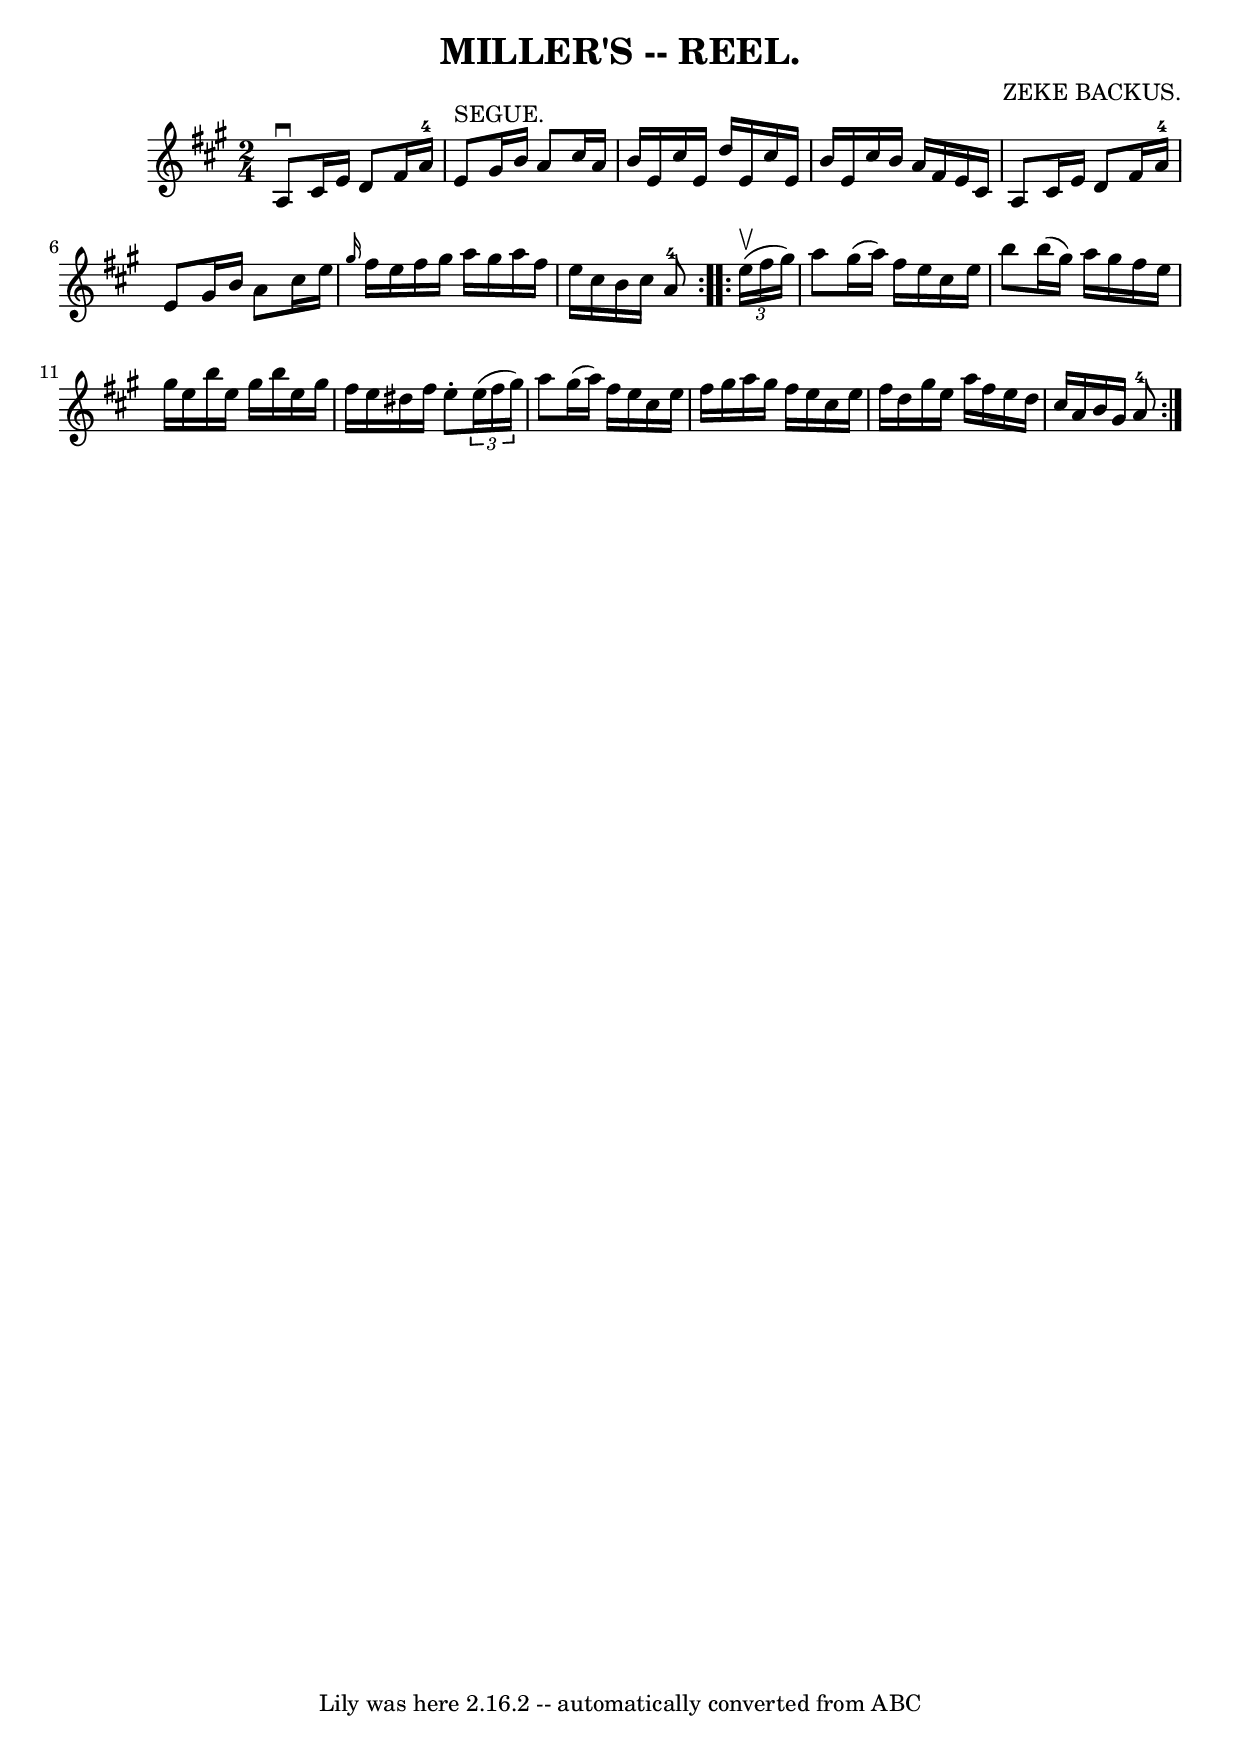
\version "2.16.2"
\include "Mammoth.ily"
\header {
  %% book = "Coles"
  composer = "ZEKE BACKUS."
  crossRefNumber = "1"
  footnotes = ""
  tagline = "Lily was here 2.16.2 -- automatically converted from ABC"
  title = "MILLER'S -- REEL."

}
voicedefault =  {



  \repeat volta 2 {

    \time 2/4 
    \key a \major
    a8^\downbow cis'16 e'16 d'8 fis'16    
    a'16-4 |
    e'8^"SEGUE." gis'16 b'16 a'8 cis''16 a'16  
    |
    b'16 e'16 cis''16 e'16 d''16 e'16 cis''16 e'16  
    |
    b'16 e'16 cis''16 b'16 a'16 fis'16 e'16 cis'16  
    |
    a8 cis'16 e'16 d'8 fis'16 a'16-4 |
    e'8  
    gis'16 b'16 a'8 cis''16 e''16  |
    \grace { gis''16  
	   }   
    fis''16 e''16 fis''16 gis''16 a''16 gis''16 a''16 fis''16  
    |
    e''16 cis''16 b'16 cis''16 a'8-4 
  }     

  \repeat volta 2 {
    \times 2/3 { e''16 (^\upbow fis''16 gis''16) 
	       } 
    |
    a''8 gis''16 (a''16) fis''16 e''16 cis''16 e''16 
    |
    b''8 b''16 (gis''16) a''16 gis''16 fis''16    
    e''16  |
    gis''16 e''16 b''16 e''16 gis''16 b''16    
    e''16 gis''16  |
    fis''16 e''16 dis''16 fis''16 e''8 -.  
    \times 2/3 { e''16 (fis''16 gis''16) 
	       } |
    a''8 gis''16 
    (a''16) fis''16 e''16 cis''16 e''16  |
    fis''16    
    gis''16 a''16 gis''16 fis''16 e''16 cis''16 e''16  |
    
    fis''16 d''16 gis''16 e''16 a''16 fis''16 e''16 d''16  
    |
    cis''16 a'16 b'16 gis'16 a'8-4 
  }   

}

\score{
  <<

    \context Staff="default"
    {
      \voicedefault 
      
    }

  >>
  \layout {
    
  }
  \midi {
  }

}
